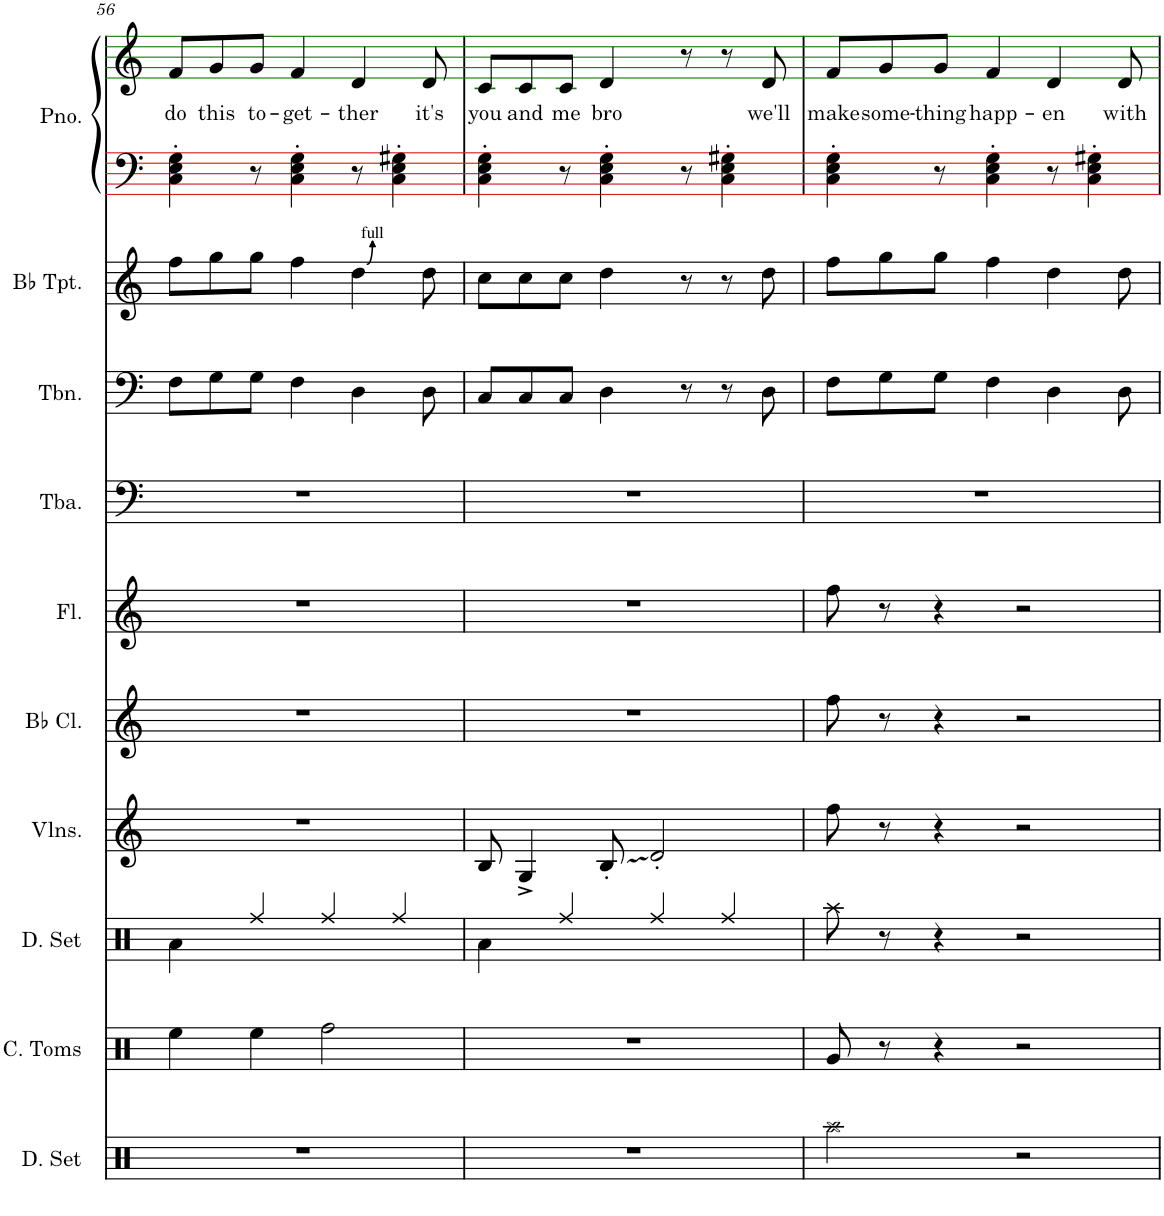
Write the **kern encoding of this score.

**kern	**kern	**kern	**kern	**kern	**kern	**kern	**kern	**kern	**kern	**kern	**text
*part10	*part9	*part8	*part7	*part6	*part5	*part4	*part3	*part2	*part1	*part1	*part1
*staff11	*staff10	*staff9	*staff8	*staff7	*staff6	*staff5	*staff4	*staff3	*staff2	*staff1	*staff1
*I"Drumset	*I"Concert Toms	*I"Drumset	*I"Violins	*I"Bb Clarinet	*I"Flute	*I"Tuba	*I"Trombone	*I"Bb Trumpet	*I"Piano	*	*
*I'D. Set	*I'C. Toms	*I'D. Set	*I'Vlns.	*I'Bb Cl.	*I'Fl.	*I'Tba.	*I'Tbn.	*I'Bb Tpt.	*I'Pno.	*	*
!!LO:PB:g=z
*clefX	*clefX	*clefX	*clefG2	*clefG2	*clefG2	*clefF4	*clefF4	*clefG2	*clefF4	*clefG2	*
*	*	*	*	*ITrd1c2	*	*	*	*ITrd1c2	*	*	*
*k[]	*k[]	*k[]	*k[]	*k[]	*k[]	*k[]	*k[]	*k[]	*k[]	*k[]	*
*M4/4	*M4/4	*M4/4	*M4/4	*M4/4	*M4/4	*M4/4	*M4/4	*M4/4	*M4/4	*M4/4	*
=56	=56	=56	=56	=56	=56	=56	=56	=56	=56	=56	=56
!	!	!	!	!	!	!	!	!	!	!	!LO:LY:b
1r	4Ree\	4Ra\	1r	1r	1r	1r	8F\L	8ff\L	4C\' 4E\' 4G\'	8f/L	do
!	!	!	!	!	!	!	!	!	!	!	!LO:LY:b
.	.	.	.	.	.	.	8G\	8gg\	.	8g/	this
!	!	!	!	!	!	!	!	!	!	!	!LO:LY:b
.	4Ree\	4Rff/	.	.	.	.	8G\J	8gg\J	8r	8g/J	to-
!	!	!	!	!	!	!	!	!	!	!	!LO:LY:b
.	.	.	.	.	.	.	4F\	4ff\	4C\' 4E\' 4G\'	4f/	-get-
.	2Rff\	4Rff/	.	.	.	.	.	.	.	.	.
!	!	!	!	!	!	!	!	!	!	!	!LO:LY:b
.	.	.	.	.	.	.	4D\	4dd\	8r	4d/	-ther
.	.	4Rff/	.	.	.	.	.	.	4C\' 4E\' 4G#X\'	.	.
!	!	!	!	!	!	!	!	!	!	!	!LO:LY:b
.	.	.	.	.	.	.	8D\	8dd\	.	8d/	it's
=57	=57	=57	=57	=57	=57	=57	=57	=57	=57	=57	=57
!	!	!	!	!	!	!	!	!	!	!	!LO:LY:b
1r	1r	4Ra\	8B/	1r	1r	1r	8C/L	8cc\L	4C\' 4E\' 4G\'	8c/L	you
!	!	!	!	!	!	!	!	!	!	!	!LO:LY:b
.	.	.	4G^/	.	.	.	8C/	8cc\	.	8c/	and
!	!	!	!	!	!	!	!	!	!	!	!LO:LY:b
.	.	4Rff/	.	.	.	.	8C/J	8cc\J	8r	8c/J	me
!	!	!	!	!	!	!	!	!	!	!	!LO:LY:b
.	.	.	8B'/	.	.	.	4D\	4dd\	4C\' 4E\' 4G\'	4d/	bro
.	.	4Rff/	2d'/	.	.	.	.	.	.	.	.
.	.	.	.	.	.	.	8r	8r	8r	8r	.
.	.	4Rff/	.	.	.	.	8r	8r	4C\' 4E\' 4G#X\'	8r	.
!	!	!	!	!	!	!	!	!	!	!	!LO:LY:b
.	.	.	.	.	.	.	8D\	8dd\	.	8d/	we'll
=58	=58	=58	=58	=58	=58	=58	=58	=58	=58	=58	=58
!	!	!	!	!	!	!	!	!	!	!	!LO:LY:b
2Raa\	8Rg/	8Raa\	8ff\	8ff\	8ff\	1r	8F\L	8ff\L	4C\' 4E\' 4G\'	8f/L	make
!	!	!	!	!	!	!	!	!	!	!	!LO:LY:b
.	8r	8r	8r	8r	8r	.	8G\	8gg\	.	8g/	some-
!	!	!	!	!	!	!	!	!	!	!	!LO:LY:b
.	4r	4r	4r	4r	4r	.	8G\J	8gg\J	8r	8g/J	-thing
!	!	!	!	!	!	!	!	!	!	!	!LO:LY:b
.	.	.	.	.	.	.	4F\	4ff\	4C\' 4E\' 4G\'	4f/	happ-
2r	2r	2r	2r	2r	2r	.	.	.	.	.	.
!	!	!	!	!	!	!	!	!	!	!	!LO:LY:b
.	.	.	.	.	.	.	4D\	4dd\	8r	4d/	-en
.	.	.	.	.	.	.	.	.	4C\' 4E\' 4G#X\'	.	.
!	!	!	!	!	!	!	!	!	!	!	!LO:LY:b
.	.	.	.	.	.	.	8D\	8dd\	.	8d/	with
=	=	=	=	=	=	=	=	=	=	=	=
*-	*-	*-	*-	*-	*-	*-	*-	*-	*-	*-	*-
